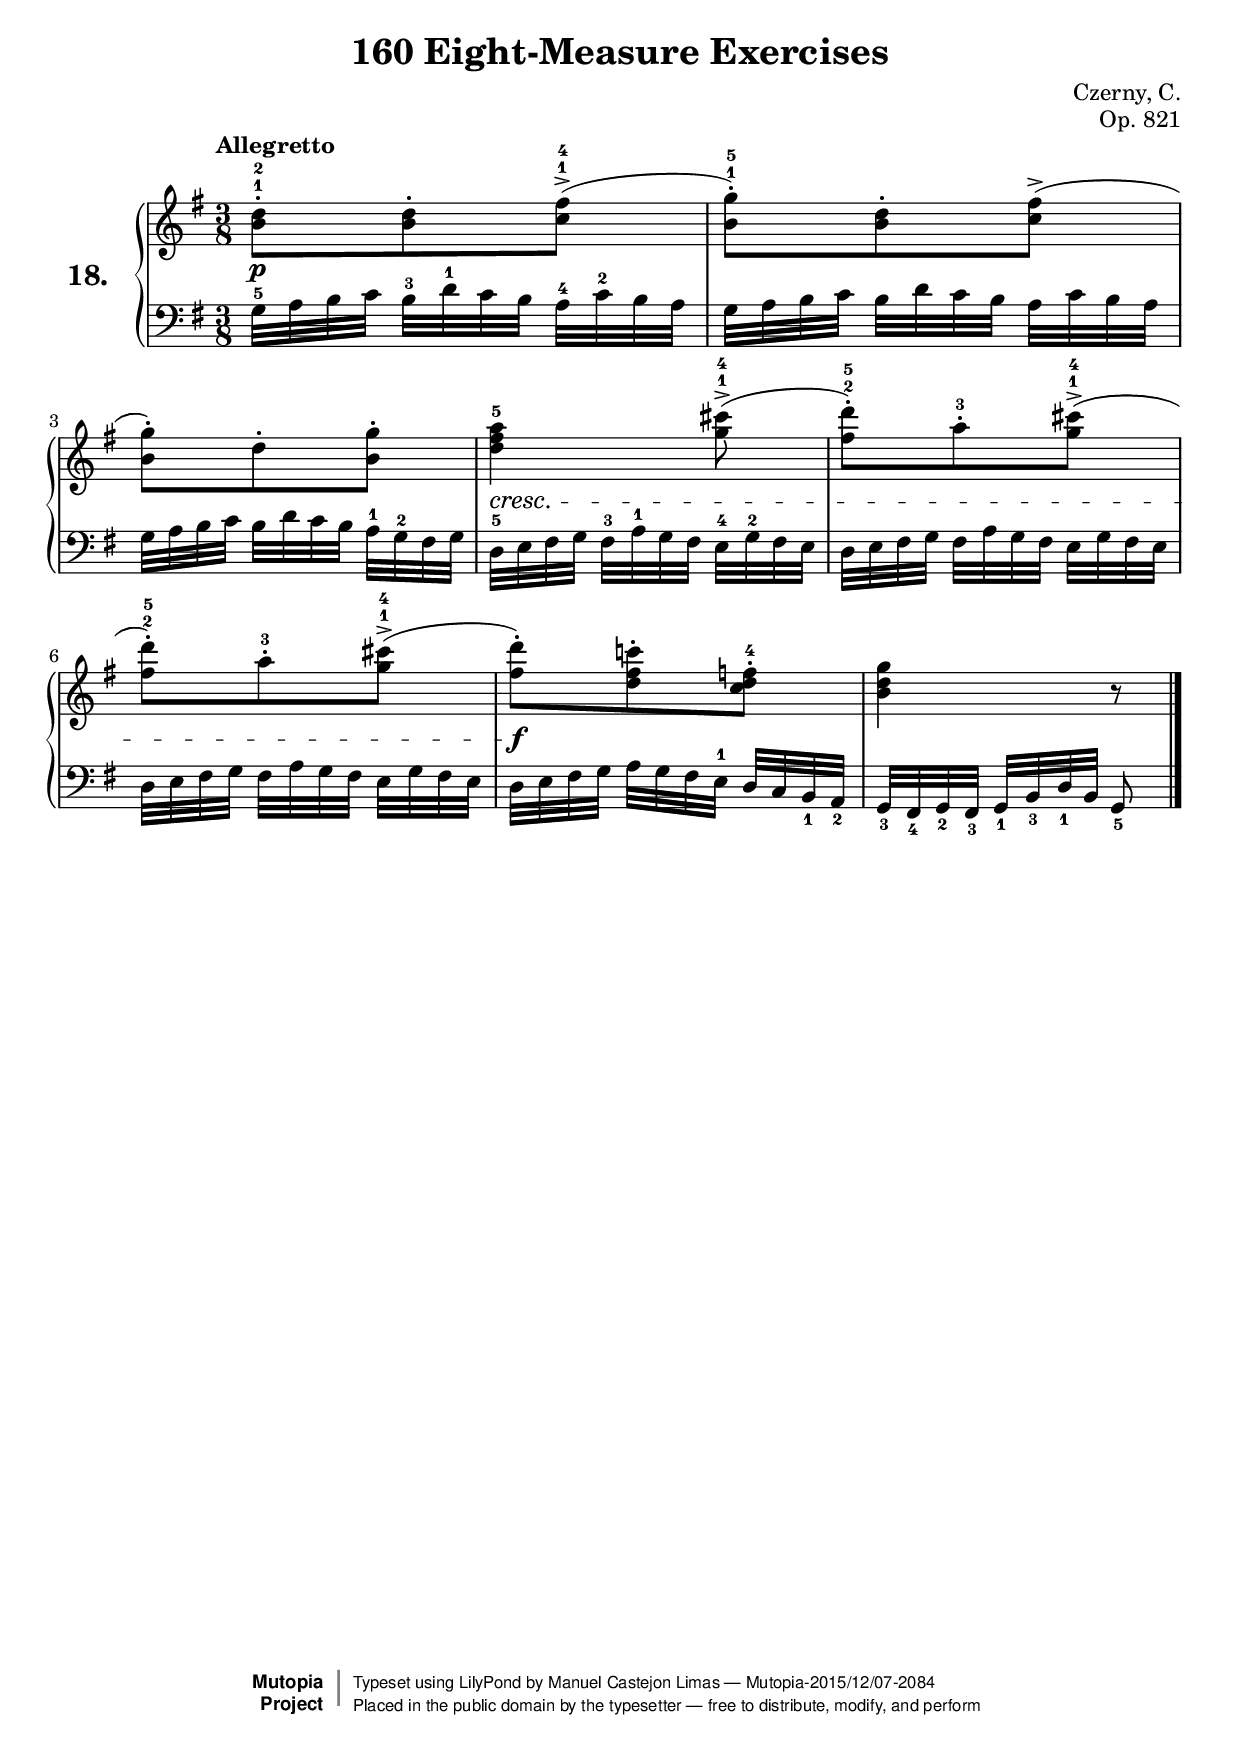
\version "2.18.2"
\language "english"

\header {
    composer	        =       "Czerny, C."
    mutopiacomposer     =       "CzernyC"

    title	            =	"160 Eight-Measure Exercises"
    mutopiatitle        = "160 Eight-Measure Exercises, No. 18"

    opus	            =	"Op. 821"
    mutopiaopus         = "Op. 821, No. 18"
    
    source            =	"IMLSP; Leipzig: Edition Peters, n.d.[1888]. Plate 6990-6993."
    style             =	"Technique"
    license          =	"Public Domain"
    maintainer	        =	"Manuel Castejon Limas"
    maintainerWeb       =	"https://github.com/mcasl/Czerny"
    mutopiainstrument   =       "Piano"

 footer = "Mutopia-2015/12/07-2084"
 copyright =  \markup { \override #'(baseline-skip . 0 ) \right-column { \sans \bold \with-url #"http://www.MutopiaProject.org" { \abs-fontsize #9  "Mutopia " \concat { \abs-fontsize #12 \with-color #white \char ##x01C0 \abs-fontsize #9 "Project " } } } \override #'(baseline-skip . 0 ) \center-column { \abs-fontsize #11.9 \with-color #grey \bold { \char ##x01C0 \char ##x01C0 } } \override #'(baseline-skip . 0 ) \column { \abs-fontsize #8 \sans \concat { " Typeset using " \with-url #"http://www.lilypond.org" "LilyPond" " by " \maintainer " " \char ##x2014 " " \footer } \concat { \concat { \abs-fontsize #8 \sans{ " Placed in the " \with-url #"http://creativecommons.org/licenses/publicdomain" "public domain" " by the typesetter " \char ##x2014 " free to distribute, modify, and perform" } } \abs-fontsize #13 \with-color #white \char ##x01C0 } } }
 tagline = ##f
}

%--------Definitions
exerciseNumber = "18."

mbreak = {  }
upperStaff =   { \tempo "Allegretto"
\clef treble \key g \major \time 3/8 
<b' d''>8^.^1^2 <b' d''>^. <c'' fs''>^>^1^4 (      | % 1

<b' g''>8^.^1^5 ) <b' d''>^. <c'' fs''>^> (          | % 2

<b' g''>8^.) d''^. <b' g''>^. | % 3

<d'' fs'' a''>4^5) <g'' cs'''>8^>^1^4 (          | % 4

<fs'' d'''>8^.^2^5 ) a''^.^3 <g'' cs'''>^>^1^4 (   | % 5

<fs'' d'''>8^.^2^5 ) a''^.^3 <g'' cs'''>^>^1^4(     | % 6

<fs'' d'''>8^. ) <d'' fs'' c'''!>^. <c'' d'' f''>^.^4    | % 7

<b' d'' g''>4 r8| % 8
\bar "|."

}

lowerStaff =  {
\clef bass \key g \major \time 3/8 
g32^5 [ a   b  c' ] b^3  [ d'^1 c'  b   ] a^4 [ c'^2 b       a    ]  | % 1

g32   [ a   b  c' ] b    [ d'   c'  b   ] a   [ c'    b      a    ]  | % 2
  
g32   [ a   b  c' ] b    [ d'   c'  b   ] a^1 [ g^2   fs     g    ]  | % 3
 
d32^5 [ e   fs g  ] fs^3 [ a^1  g   fs  ] e^4 [ g^2   fs     e    ]  | % 4

d32   [ e   fs g  ] fs   [ a    g   fs  ] e   [ g     fs     e    ]  | % 5

d32   [ e   fs g  ] fs   [ a    g   fs  ] e   [ g     fs     e    ]  | % 6

d32   [ e   fs g  ] a    [ g    fs  e^1 ] d   [ c      b,_1  a,_2 ]  | % 7
 
g,32_3[ fs,_4 g,_2 fs,_3] g,_1   [ b,_3 d_1 b,  ] g,8_5                        | % 8
\bar "|."
}

%-------Typeset music and generate midi

dynamics = {
  <>-\p s4.     | % 1
  s4.            | % 2
  s4.            | % 3
  <>-\cresc s4. | % 4
  s4.             | % 5
  s4.             | % 6
  <>-\f s4.       | % 7
  s4.             | % 8
}

pedal = {
}

\score {
  \new PianoStaff = "PianoStaff_pf" <<
    \set PianoStaff.instrumentName = \markup \huge \bold \exerciseNumber 
    \new Staff    = "Staff_pfUpper" << \upperStaff >>
    \new Dynamics = "Dynamics_pf" \dynamics
    \new Staff    = "Staff_pfLower" << \lowerStaff >>
    \new Dynamics = "pedal" \pedal
  >>
  \layout { }
}

\score {
  \new PianoStaff = "PianoStaff_pf" <<
    \set PianoStaff.midiInstrument = "acoustic grand"
    \new Staff = "Staff_pfUpper" << \upperStaff \dynamics \pedal >>
    \new Staff = "Staff_pfLower" << \lowerStaff \dynamics \pedal >>
  >>
  \midi { \tempo 4 = 40 }
}
